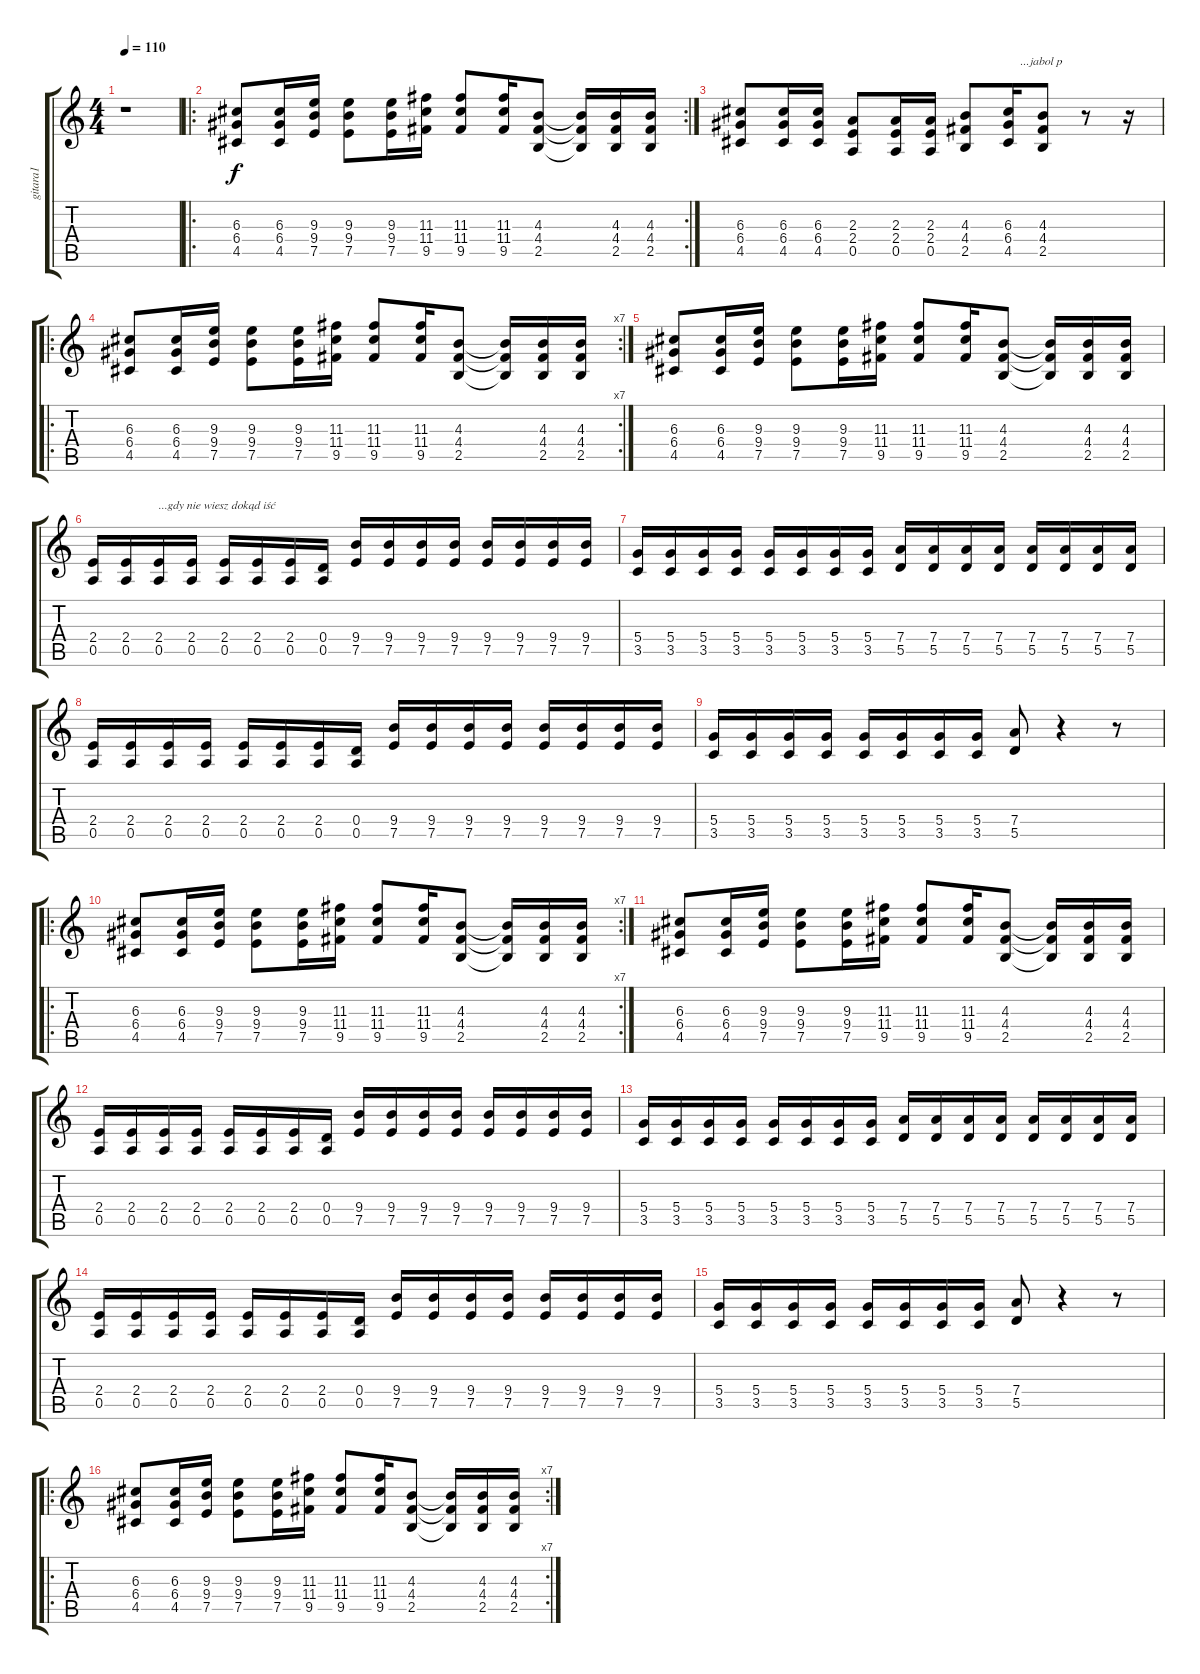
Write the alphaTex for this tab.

\track ("gitara1" "gitara1") {instrument overdrivenguitar}
\staff {score tabs}
\tuning (E4 B3 G3 D3 A2 E2) {hide}
\ts (4 4)
\tempo 110
\clef g2
\ks c
r.1{dy f instrument overdrivenguitar} |
\ro
\rc 2
(6.3 6.4 4.5).8 (6.3 6.4 4.5).16 (9.3 9.4 7.5).16 (9.3 9.4 7.5).8 (9.3 9.4 7.5).16 (11.3 11.4 9.5).16 (11.3 11.4 9.5).8 (11.3 11.4 9.5).16 (4.3 4.4 2.5).8 (4.3{t} 4.4{t} 2.5{t}).16 (4.3 4.4 2.5).16 (4.3 4.4 2.5).16 |
(6.3 6.4 4.5).8 (6.3 6.4 4.5).16 (6.3 6.4 4.5).16 (2.3 2.4 0.5).8 (2.3 2.4 0.5).16 (2.3 2.4 0.5).16{txt "                              ...jabol p"} (4.3 4.4 2.5).8 (6.3 6.4 4.5).16 (4.3 4.4 2.5).8 r.8 r.16 |
\ro
\rc 7
(6.3 6.4 4.5).8 (6.3 6.4 4.5).16 (9.3 9.4 7.5).16 (9.3 9.4 7.5).8 (9.3 9.4 7.5).16 (11.3 11.4 9.5).16 (11.3 11.4 9.5).8 (11.3 11.4 9.5).16 (4.3 4.4 2.5).8 (4.3{t} 4.4{t} 2.5{t}).16 (4.3 4.4 2.5).16 (4.3 4.4 2.5).16 |
(6.3 6.4 4.5).8 (6.3 6.4 4.5).16 (9.3 9.4 7.5).16 (9.3 9.4 7.5).8 (9.3 9.4 7.5).16 (11.3 11.4 9.5).16 (11.3 11.4 9.5).8 (11.3 11.4 9.5).16 (4.3 4.4 2.5).8 (4.3{t} 4.4{t} 2.5{t}).16 (4.3 4.4 2.5).16 (4.3 4.4 2.5).16 |
(2.4 0.5).16 (2.4 0.5).16 (2.4 0.5).16{txt "...gdy nie wiesz dokąd iść"} (2.4 0.5).16 (2.4 0.5).16 (2.4 0.5).16 (2.4 0.5).16 (0.4 0.5).16 (9.4 7.5).16 (9.4 7.5).16 (9.4 7.5).16 (9.4 7.5).16 (9.4 7.5).16 (9.4 7.5).16 (9.4 7.5).16 (9.4 7.5).16 |
(5.4 3.5).16 (5.4 3.5).16 (5.4 3.5).16 (5.4 3.5).16 (5.4 3.5).16 (5.4 3.5).16 (5.4 3.5).16 (5.4 3.5).16 (7.4 5.5).16 (7.4 5.5).16 (7.4 5.5).16 (7.4 5.5).16 (7.4 5.5).16 (7.4 5.5).16 (7.4 5.5).16 (7.4 5.5).16 |
(2.4 0.5).16 (2.4 0.5).16 (2.4 0.5).16 (2.4 0.5).16 (2.4 0.5).16 (2.4 0.5).16 (2.4 0.5).16 (0.4 0.5).16 (9.4 7.5).16 (9.4 7.5).16 (9.4 7.5).16 (9.4 7.5).16 (9.4 7.5).16 (9.4 7.5).16 (9.4 7.5).16 (9.4 7.5).16 |
(5.4 3.5).16 (5.4 3.5).16 (5.4 3.5).16 (5.4 3.5).16 (5.4 3.5).16 (5.4 3.5).16 (5.4 3.5).16 (5.4 3.5).16 (7.4 5.5).8 r.4 r.8 |
\ro
\rc 7
(6.3 6.4 4.5).8 (6.3 6.4 4.5).16 (9.3 9.4 7.5).16 (9.3 9.4 7.5).8 (9.3 9.4 7.5).16 (11.3 11.4 9.5).16 (11.3 11.4 9.5).8 (11.3 11.4 9.5).16 (4.3 4.4 2.5).8 (4.3{t} 4.4{t} 2.5{t}).16 (4.3 4.4 2.5).16 (4.3 4.4 2.5).16 |
(6.3 6.4 4.5).8 (6.3 6.4 4.5).16 (9.3 9.4 7.5).16 (9.3 9.4 7.5).8 (9.3 9.4 7.5).16 (11.3 11.4 9.5).16 (11.3 11.4 9.5).8 (11.3 11.4 9.5).16 (4.3 4.4 2.5).8 (4.3{t} 4.4{t} 2.5{t}).16 (4.3 4.4 2.5).16 (4.3 4.4 2.5).16 |
(2.4 0.5).16 (2.4 0.5).16 (2.4 0.5).16 (2.4 0.5).16 (2.4 0.5).16 (2.4 0.5).16 (2.4 0.5).16 (0.4 0.5).16 (9.4 7.5).16 (9.4 7.5).16 (9.4 7.5).16 (9.4 7.5).16 (9.4 7.5).16 (9.4 7.5).16 (9.4 7.5).16 (9.4 7.5).16 |
(5.4 3.5).16 (5.4 3.5).16 (5.4 3.5).16 (5.4 3.5).16 (5.4 3.5).16 (5.4 3.5).16 (5.4 3.5).16 (5.4 3.5).16 (7.4 5.5).16 (7.4 5.5).16 (7.4 5.5).16 (7.4 5.5).16 (7.4 5.5).16 (7.4 5.5).16 (7.4 5.5).16 (7.4 5.5).16 |
(2.4 0.5).16 (2.4 0.5).16 (2.4 0.5).16 (2.4 0.5).16 (2.4 0.5).16 (2.4 0.5).16 (2.4 0.5).16 (0.4 0.5).16 (9.4 7.5).16 (9.4 7.5).16 (9.4 7.5).16 (9.4 7.5).16 (9.4 7.5).16 (9.4 7.5).16 (9.4 7.5).16 (9.4 7.5).16 |
(5.4 3.5).16 (5.4 3.5).16 (5.4 3.5).16 (5.4 3.5).16 (5.4 3.5).16 (5.4 3.5).16 (5.4 3.5).16 (5.4 3.5).16 (7.4 5.5).8 r.4 r.8 |
\ro
\rc 7
(6.3 6.4 4.5).8 (6.3 6.4 4.5).16 (9.3 9.4 7.5).16 (9.3 9.4 7.5).8 (9.3 9.4 7.5).16 (11.3 11.4 9.5).16 (11.3 11.4 9.5).8 (11.3 11.4 9.5).16 (4.3 4.4 2.5).8 (4.3{t} 4.4{t} 2.5{t}).16 (4.3 4.4 2.5).16 (4.3 4.4 2.5).16
